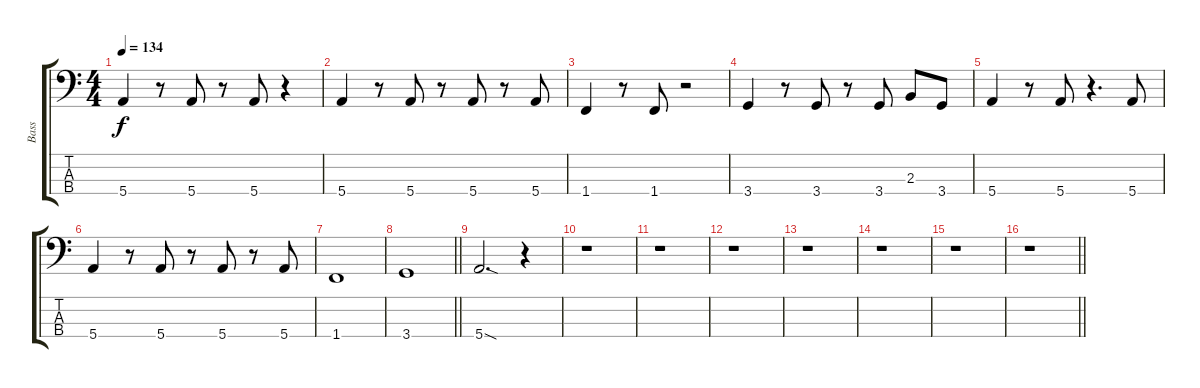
\track ("Bass" "Bass") {instrument electricbassfinger}
\staff {score tabs}
\tuning (G2 D2 A1 E1) {hide}
\ts (4 4)
\tempo 134
\clef f4
\ks c
5.4.4{dy f} r.8 5.4.8 r.8 5.4.8 r.4 |
5.4.4 r.8 5.4.8 r.8 5.4.8 r.8 5.4.8 |
1.4.4 r.8 1.4.8 r.2 |
3.4.4 r.8 3.4.8 r.8 3.4.8 2.3.8 3.4.8 |
5.4.4 r.8 5.4.8 r.4{d} 5.4.8 |
5.4.4 r.8 5.4.8 r.8 5.4.8 r.8 5.4.8 |
1.4.1 |
\barLineRight lightlight
3.4.1 |
5.4{sod}.2{d} r.4 |
r.1 |
r.1 |
r.1 |
r.1 |
r.1 |
r.1 |
\barLineRight lightlight
r.1
